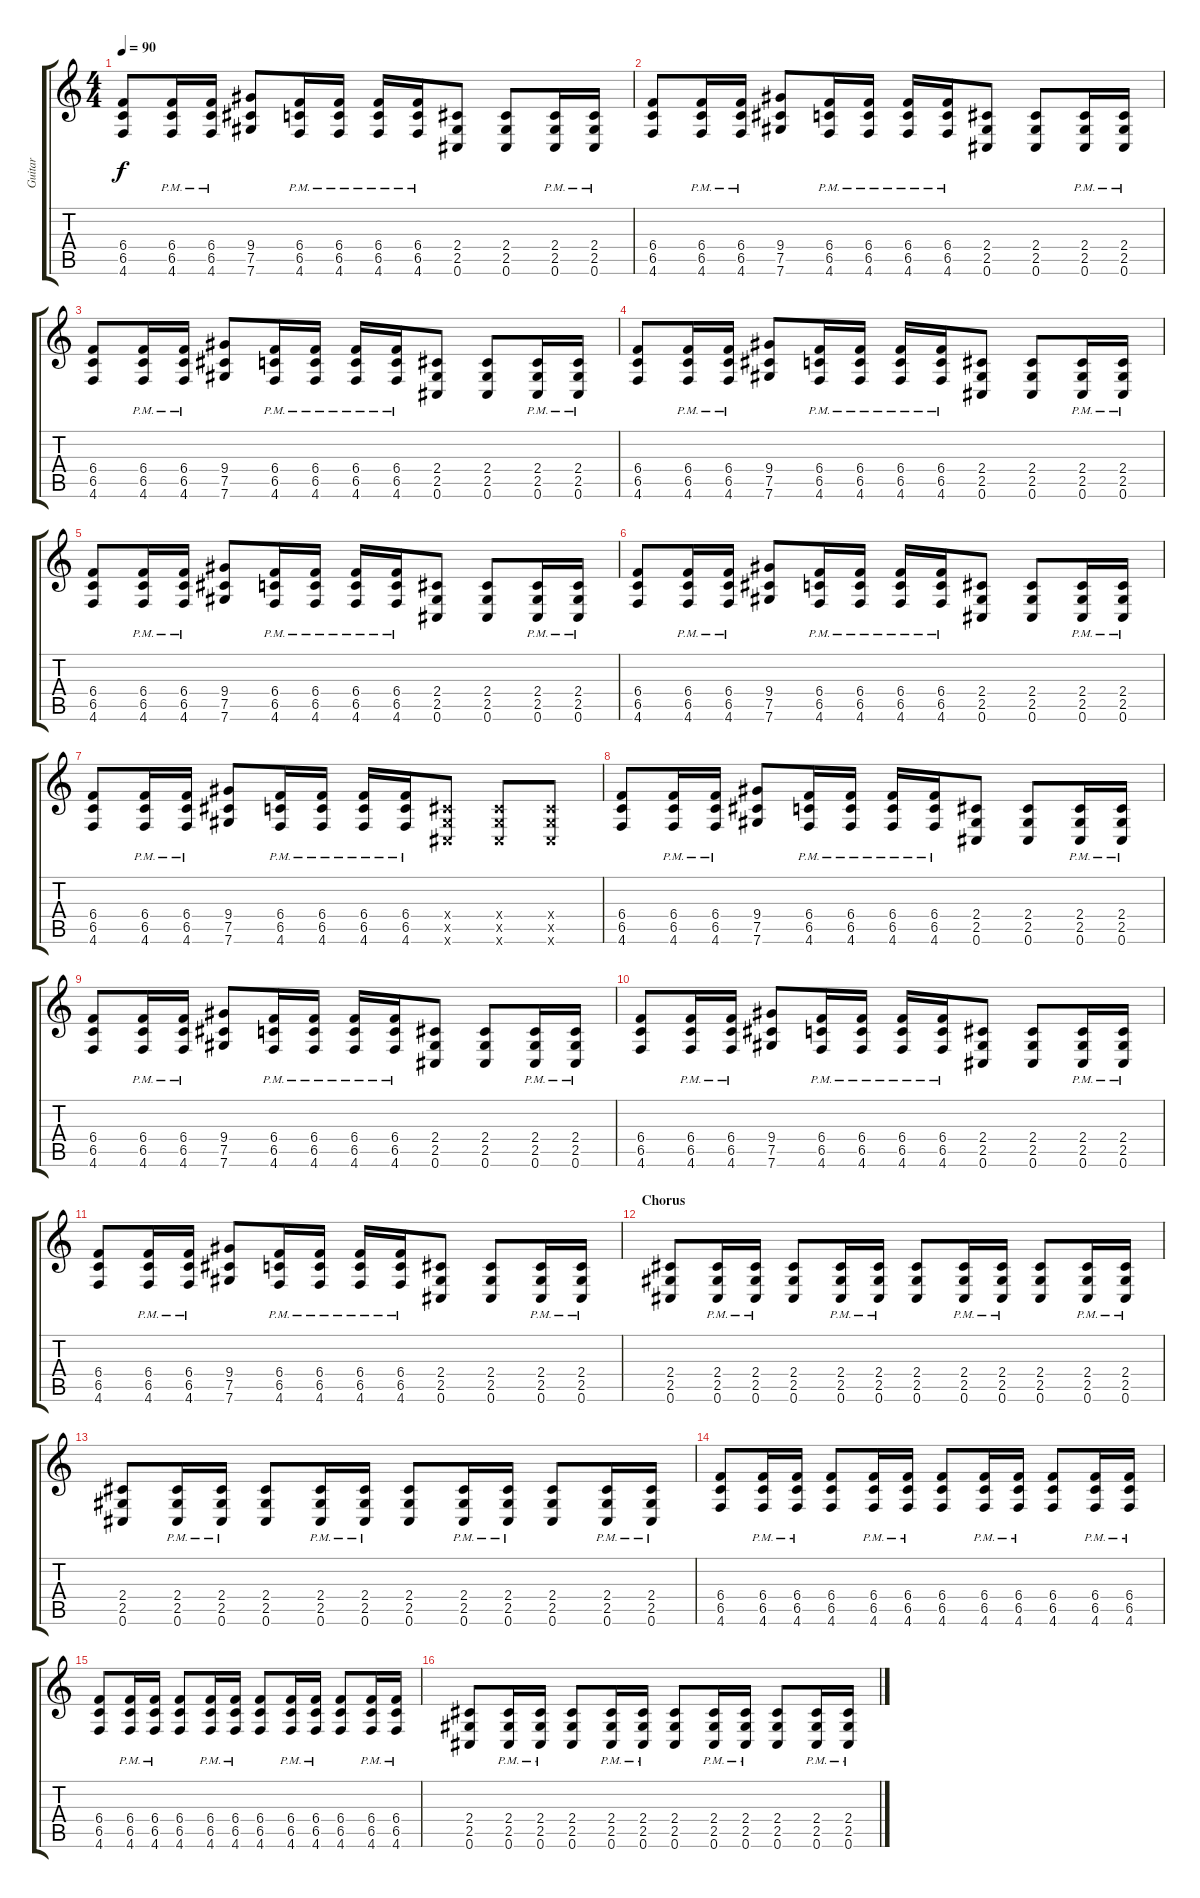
\track ("Guitar" "Guitar") {instrument distortionguitar}
\staff {score tabs}
\tuning (Db4 Ab3 E3 B2 Gb2 Db2) {hide}
\ts (4 4)
\tempo 90
\clef g2
\ks c
(6.4 6.5 4.6).8{dy f} (6.4{pm} 6.5{pm} 4.6{pm}).16 (6.4{pm} 6.5{pm} 4.6{pm}).16 (9.4 7.5 7.6).8 (6.4{pm} 6.5{pm} 4.6{pm}).16 (6.4{pm} 6.5{pm} 4.6{pm}).16 (6.4{pm} 6.5{pm} 4.6{pm}).16 (6.4{pm} 6.5{pm} 4.6{pm}).16 (2.4 2.5 0.6).8 (2.4 2.5 0.6).8 (2.4{pm} 2.5{pm} 0.6{pm}).16 (2.4{pm} 2.5{pm} 0.6{pm}).16 |
(6.4 6.5 4.6).8 (6.4{pm} 6.5{pm} 4.6{pm}).16 (6.4{pm} 6.5{pm} 4.6{pm}).16 (9.4 7.5 7.6).8 (6.4{pm} 6.5{pm} 4.6{pm}).16 (6.4{pm} 6.5{pm} 4.6{pm}).16 (6.4{pm} 6.5{pm} 4.6{pm}).16 (6.4{pm} 6.5{pm} 4.6{pm}).16 (2.4 2.5 0.6).8 (2.4 2.5 0.6).8 (2.4{pm} 2.5{pm} 0.6{pm}).16 (2.4{pm} 2.5{pm} 0.6{pm}).16 |
(6.4 6.5 4.6).8 (6.4{pm} 6.5{pm} 4.6{pm}).16 (6.4{pm} 6.5{pm} 4.6{pm}).16 (9.4 7.5 7.6).8 (6.4{pm} 6.5{pm} 4.6{pm}).16 (6.4{pm} 6.5{pm} 4.6{pm}).16 (6.4{pm} 6.5{pm} 4.6{pm}).16 (6.4{pm} 6.5{pm} 4.6{pm}).16 (2.4 2.5 0.6).8 (2.4 2.5 0.6).8 (2.4{pm} 2.5{pm} 0.6{pm}).16 (2.4{pm} 2.5{pm} 0.6{pm}).16 |
(6.4 6.5 4.6).8 (6.4{pm} 6.5{pm} 4.6{pm}).16 (6.4{pm} 6.5{pm} 4.6{pm}).16 (9.4 7.5 7.6).8 (6.4{pm} 6.5{pm} 4.6{pm}).16 (6.4{pm} 6.5{pm} 4.6{pm}).16 (6.4{pm} 6.5{pm} 4.6{pm}).16 (6.4{pm} 6.5{pm} 4.6{pm}).16 (2.4 2.5 0.6).8 (2.4 2.5 0.6).8 (2.4{pm} 2.5{pm} 0.6{pm}).16 (2.4{pm} 2.5{pm} 0.6{pm}).16 |
(6.4 6.5 4.6).8 (6.4{pm} 6.5{pm} 4.6{pm}).16 (6.4{pm} 6.5{pm} 4.6{pm}).16 (9.4 7.5 7.6).8 (6.4{pm} 6.5{pm} 4.6{pm}).16 (6.4{pm} 6.5{pm} 4.6{pm}).16 (6.4{pm} 6.5{pm} 4.6{pm}).16 (6.4{pm} 6.5{pm} 4.6{pm}).16 (2.4 2.5 0.6).8 (2.4 2.5 0.6).8 (2.4{pm} 2.5{pm} 0.6{pm}).16 (2.4{pm} 2.5{pm} 0.6{pm}).16 |
(6.4 6.5 4.6).8 (6.4{pm} 6.5{pm} 4.6{pm}).16 (6.4{pm} 6.5{pm} 4.6{pm}).16 (9.4 7.5 7.6).8 (6.4{pm} 6.5{pm} 4.6{pm}).16 (6.4{pm} 6.5{pm} 4.6{pm}).16 (6.4{pm} 6.5{pm} 4.6{pm}).16 (6.4{pm} 6.5{pm} 4.6{pm}).16 (2.4 2.5 0.6).8 (2.4 2.5 0.6).8 (2.4{pm} 2.5{pm} 0.6{pm}).16 (2.4{pm} 2.5{pm} 0.6{pm}).16 |
(6.4 6.5 4.6).8 (6.4{pm} 6.5{pm} 4.6{pm}).16 (6.4{pm} 6.5{pm} 4.6{pm}).16 (9.4 7.5 7.6).8 (6.4{pm} 6.5{pm} 4.6{pm}).16 (6.4{pm} 6.5{pm} 4.6{pm}).16 (6.4{pm} 6.5{pm} 4.6{pm}).16 (6.4{pm} 6.5{pm} 4.6{pm}).16 (2.4{x} 2.5{x} 0.6{x}).8 (2.4{x} 2.5{x} 0.6{x}).8 (2.4{x} 2.5{x} 0.6{x}).8 |
(6.4 6.5 4.6).8 (6.4{pm} 6.5{pm} 4.6{pm}).16 (6.4{pm} 6.5{pm} 4.6{pm}).16 (9.4 7.5 7.6).8 (6.4{pm} 6.5{pm} 4.6{pm}).16 (6.4{pm} 6.5{pm} 4.6{pm}).16 (6.4{pm} 6.5{pm} 4.6{pm}).16 (6.4{pm} 6.5{pm} 4.6{pm}).16 (2.4 2.5 0.6).8 (2.4 2.5 0.6).8 (2.4{pm} 2.5{pm} 0.6{pm}).16 (2.4{pm} 2.5{pm} 0.6{pm}).16 |
(6.4 6.5 4.6).8 (6.4{pm} 6.5{pm} 4.6{pm}).16 (6.4{pm} 6.5{pm} 4.6{pm}).16 (9.4 7.5 7.6).8 (6.4{pm} 6.5{pm} 4.6{pm}).16 (6.4{pm} 6.5{pm} 4.6{pm}).16 (6.4{pm} 6.5{pm} 4.6{pm}).16 (6.4{pm} 6.5{pm} 4.6{pm}).16 (2.4 2.5 0.6).8 (2.4 2.5 0.6).8 (2.4{pm} 2.5{pm} 0.6{pm}).16 (2.4{pm} 2.5{pm} 0.6{pm}).16 |
(6.4 6.5 4.6).8 (6.4{pm} 6.5{pm} 4.6{pm}).16 (6.4{pm} 6.5{pm} 4.6{pm}).16 (9.4 7.5 7.6).8 (6.4{pm} 6.5{pm} 4.6{pm}).16 (6.4{pm} 6.5{pm} 4.6{pm}).16 (6.4{pm} 6.5{pm} 4.6{pm}).16 (6.4{pm} 6.5{pm} 4.6{pm}).16 (2.4 2.5 0.6).8 (2.4 2.5 0.6).8 (2.4{pm} 2.5{pm} 0.6{pm}).16 (2.4{pm} 2.5{pm} 0.6{pm}).16 |
(6.4 6.5 4.6).8 (6.4{pm} 6.5{pm} 4.6{pm}).16 (6.4{pm} 6.5{pm} 4.6{pm}).16 (9.4 7.5 7.6).8 (6.4{pm} 6.5{pm} 4.6{pm}).16 (6.4{pm} 6.5{pm} 4.6{pm}).16 (6.4{pm} 6.5{pm} 4.6{pm}).16 (6.4{pm} 6.5{pm} 4.6{pm}).16 (2.4 2.5 0.6).8 (2.4 2.5 0.6).8 (2.4{pm} 2.5{pm} 0.6{pm}).16 (2.4{pm} 2.5{pm} 0.6{pm}).16 |
\section ("" "Chorus")
(2.4 2.5 0.6).8 (2.4{pm} 2.5{pm} 0.6{pm}).16 (2.4{pm} 2.5{pm} 0.6{pm}).16 (2.4 2.5 0.6).8 (2.4{pm} 2.5{pm} 0.6{pm}).16 (2.4{pm} 2.5{pm} 0.6{pm}).16 (2.4 2.5 0.6).8 (2.4{pm} 2.5{pm} 0.6{pm}).16 (2.4{pm} 2.5{pm} 0.6{pm}).16 (2.4 2.5 0.6).8 (2.4{pm} 2.5{pm} 0.6{pm}).16 (2.4{pm} 2.5{pm} 0.6{pm}).16 |
(2.4 2.5 0.6).8 (2.4{pm} 2.5{pm} 0.6{pm}).16 (2.4{pm} 2.5{pm} 0.6{pm}).16 (2.4 2.5 0.6).8 (2.4{pm} 2.5{pm} 0.6{pm}).16 (2.4{pm} 2.5{pm} 0.6{pm}).16 (2.4 2.5 0.6).8 (2.4{pm} 2.5{pm} 0.6{pm}).16 (2.4{pm} 2.5{pm} 0.6{pm}).16 (2.4 2.5 0.6).8 (2.4{pm} 2.5{pm} 0.6{pm}).16 (2.4{pm} 2.5{pm} 0.6{pm}).16 |
(6.4 6.5 4.6).8 (6.4{pm} 6.5{pm} 4.6{pm}).16 (6.4{pm} 6.5{pm} 4.6{pm}).16 (6.4 6.5 4.6).8 (6.4{pm} 6.5{pm} 4.6{pm}).16 (6.4{pm} 6.5{pm} 4.6{pm}).16 (6.4 6.5 4.6).8 (6.4{pm} 6.5{pm} 4.6{pm}).16 (6.4{pm} 6.5{pm} 4.6{pm}).16 (6.4 6.5 4.6).8 (6.4{pm} 6.5{pm} 4.6{pm}).16 (6.4{pm} 6.5{pm} 4.6{pm}).16 |
(6.4 6.5 4.6).8 (6.4{pm} 6.5{pm} 4.6{pm}).16 (6.4{pm} 6.5{pm} 4.6{pm}).16 (6.4 6.5 4.6).8 (6.4{pm} 6.5{pm} 4.6{pm}).16 (6.4{pm} 6.5{pm} 4.6{pm}).16 (6.4 6.5 4.6).8 (6.4{pm} 6.5{pm} 4.6{pm}).16 (6.4{pm} 6.5{pm} 4.6{pm}).16 (6.4 6.5 4.6).8 (6.4{pm} 6.5{pm} 4.6{pm}).16 (6.4{pm} 6.5{pm} 4.6{pm}).16 |
(2.4 2.5 0.6).8 (2.4{pm} 2.5{pm} 0.6{pm}).16 (2.4{pm} 2.5{pm} 0.6{pm}).16 (2.4 2.5 0.6).8 (2.4{pm} 2.5{pm} 0.6{pm}).16 (2.4{pm} 2.5{pm} 0.6{pm}).16 (2.4 2.5 0.6).8 (2.4{pm} 2.5{pm} 0.6{pm}).16 (2.4{pm} 2.5{pm} 0.6{pm}).16 (2.4 2.5 0.6).8 (2.4{pm} 2.5{pm} 0.6{pm}).16 (2.4{pm} 2.5{pm} 0.6{pm}).16
